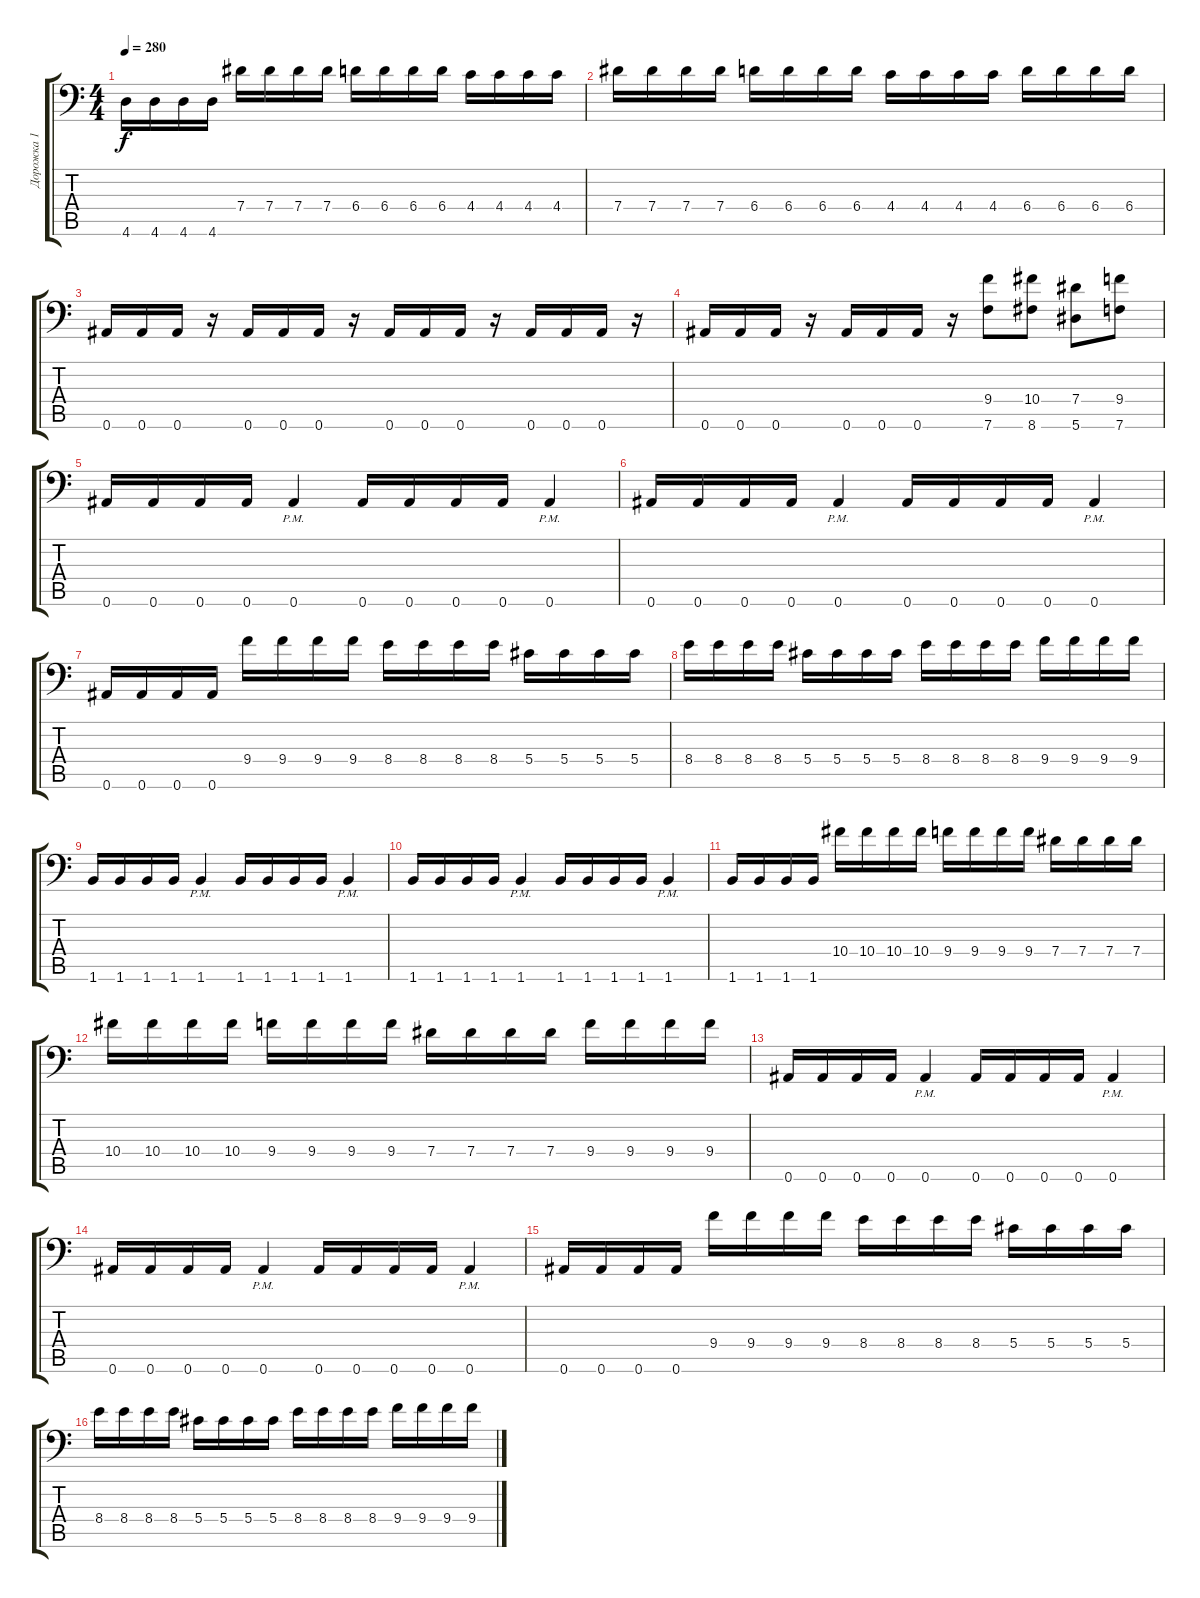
\track ("Дорожка 1" "Дорожка 1") {instrument distortionguitar}
\staff {score tabs}
\tuning (Bb3 F3 Db3 Ab2 Eb2 Bb1) {hide}
\ts (4 4)
\tempo 280
\clef f4
\ks c
4.6.16{dy f} 4.6.16 4.6.16 4.6.16 7.4.16 7.4.16 7.4.16 7.4.16 6.4.16 6.4.16 6.4.16 6.4.16 4.4.16 4.4.16 4.4.16 4.4.16 |
7.4.16 7.4.16 7.4.16 7.4.16 6.4.16 6.4.16 6.4.16 6.4.16 4.4.16 4.4.16 4.4.16 4.4.16 6.4.16 6.4.16 6.4.16 6.4.16 |
0.6.16 0.6.16 0.6.16 r.16 0.6.16 0.6.16 0.6.16 r.16 0.6.16 0.6.16 0.6.16 r.16 0.6.16 0.6.16 0.6.16 r.16 |
0.6.16 0.6.16 0.6.16 r.16 0.6.16 0.6.16 0.6.16 r.16 (9.4 7.6).8 (10.4 8.6).8 (7.4 5.6).8 (9.4 7.6).8 |
0.6.16 0.6.16 0.6.16 0.6.16 0.6{pm}.4 0.6.16 0.6.16 0.6.16 0.6.16 0.6{pm}.4 |
0.6.16 0.6.16 0.6.16 0.6.16 0.6{pm}.4 0.6.16 0.6.16 0.6.16 0.6.16 0.6{pm}.4 |
0.6.16 0.6.16 0.6.16 0.6.16 9.4.16 9.4.16 9.4.16 9.4.16 8.4.16 8.4.16 8.4.16 8.4.16 5.4.16 5.4.16 5.4.16 5.4.16 |
8.4.16 8.4.16 8.4.16 8.4.16 5.4.16 5.4.16 5.4.16 5.4.16 8.4.16 8.4.16 8.4.16 8.4.16 9.4.16 9.4.16 9.4.16 9.4.16 |
1.6.16 1.6.16 1.6.16 1.6.16 1.6{pm}.4 1.6.16 1.6.16 1.6.16 1.6.16 1.6{pm}.4 |
1.6.16 1.6.16 1.6.16 1.6.16 1.6{pm}.4 1.6.16 1.6.16 1.6.16 1.6.16 1.6{pm}.4 |
1.6.16 1.6.16 1.6.16 1.6.16 10.4.16 10.4.16 10.4.16 10.4.16 9.4.16 9.4.16 9.4.16 9.4.16 7.4.16 7.4.16 7.4.16 7.4.16 |
10.4.16 10.4.16 10.4.16 10.4.16 9.4.16 9.4.16 9.4.16 9.4.16 7.4.16 7.4.16 7.4.16 7.4.16 9.4.16 9.4.16 9.4.16 9.4.16 |
0.6.16 0.6.16 0.6.16 0.6.16 0.6{pm}.4 0.6.16 0.6.16 0.6.16 0.6.16 0.6{pm}.4 |
0.6.16 0.6.16 0.6.16 0.6.16 0.6{pm}.4 0.6.16 0.6.16 0.6.16 0.6.16 0.6{pm}.4 |
0.6.16 0.6.16 0.6.16 0.6.16 9.4.16 9.4.16 9.4.16 9.4.16 8.4.16 8.4.16 8.4.16 8.4.16 5.4.16 5.4.16 5.4.16 5.4.16 |
8.4.16 8.4.16 8.4.16 8.4.16 5.4.16 5.4.16 5.4.16 5.4.16 8.4.16 8.4.16 8.4.16 8.4.16 9.4.16 9.4.16 9.4.16 9.4.16
